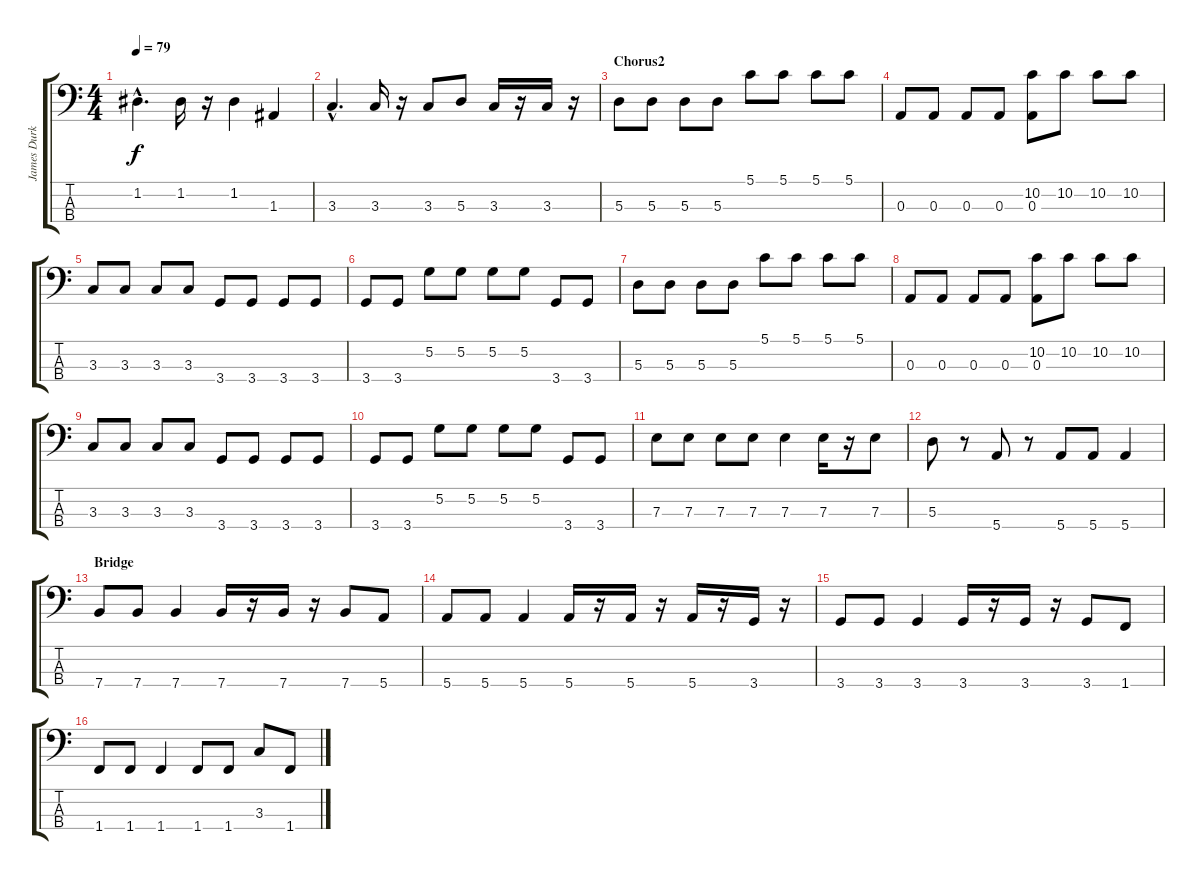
\track ("James Durkin (Bass)" "James Durk") {instrument electricbasspick}
\staff {score tabs}
\tuning (G2 D2 A1 E1) {hide}
\ts (4 4)
\tempo 79
\clef f4
\ks c
1.2{hac}.4{d dy f} 1.2.16 r.16 1.2.4 1.3.4 |
3.3{hac}.4{d} 3.3.16 r.16 3.3.8 5.3.8 3.3.16 r.16 3.3.16 r.16 |
\section ("" "Chorus2")
5.3.8 5.3.8 5.3.8 5.3.8 5.1.8 5.1.8 5.1.8 5.1.8 |
0.3.8 0.3.8 0.3.8 0.3.8 (10.2 0.3).8 10.2.8 10.2.8 10.2.8 |
3.3.8 3.3.8 3.3.8 3.3.8 3.4.8 3.4.8 3.4.8 3.4.8 |
3.4.8 3.4.8 5.2.8 5.2.8 5.2.8 5.2.8 3.4.8 3.4.8 |
5.3.8 5.3.8 5.3.8 5.3.8 5.1.8 5.1.8 5.1.8 5.1.8 |
0.3.8 0.3.8 0.3.8 0.3.8 (10.2 0.3).8 10.2.8 10.2.8 10.2.8 |
3.3.8 3.3.8 3.3.8 3.3.8 3.4.8 3.4.8 3.4.8 3.4.8 |
3.4.8 3.4.8 5.2.8 5.2.8 5.2.8 5.2.8 3.4.8 3.4.8 |
7.3.8 7.3.8 7.3.8 7.3.8 7.3.4 7.3.16 r.16 7.3.8 |
5.3.8 r.8 5.4.8 r.8 5.4.8 5.4.8 5.4.4 |
\section ("" "Bridge")
7.4.8 7.4.8 7.4.4 7.4.16 r.16 7.4.16 r.16 7.4.8 5.4.8 |
5.4.8 5.4.8 5.4.4 5.4.16 r.16 5.4.16 r.16 5.4.16 r.16 3.4.16 r.16 |
3.4.8 3.4.8 3.4.4 3.4.16 r.16 3.4.16 r.16 3.4.8 1.4.8 |
1.4.8 1.4.8 1.4.4 1.4.8 1.4.8 3.3.8 1.4.8
